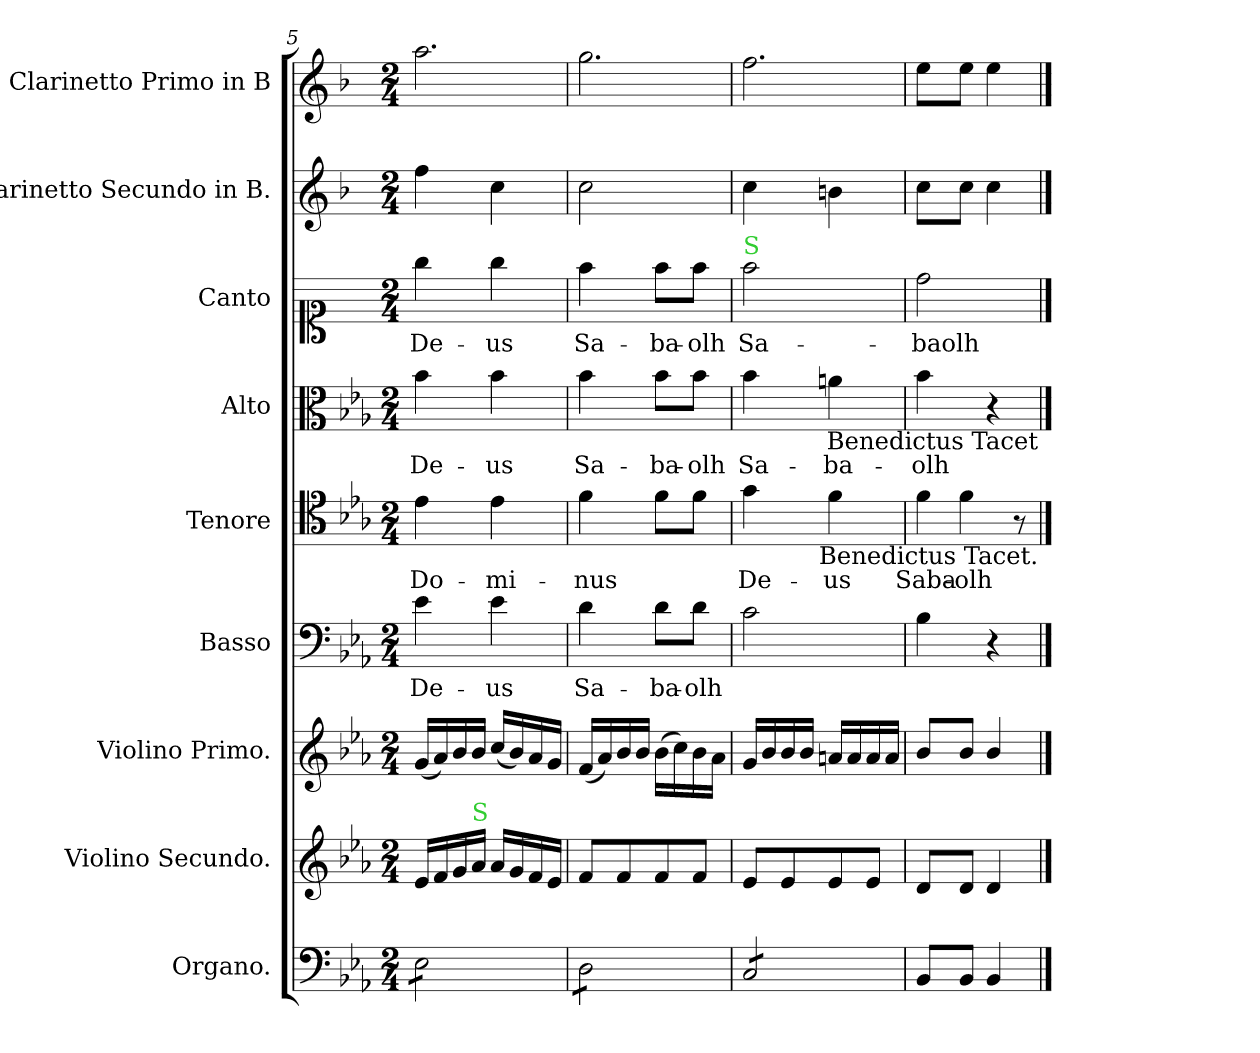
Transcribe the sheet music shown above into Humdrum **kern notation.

**kern	**kern	**kern	**kern	**text	**kern	**text	**kern	**text	**kern	**text	**kern	**kern
*part9	*part8	*part7	*part6	*part6	*part5	*part5	*part4	*part4	*part3	*part3	*part2	*part1
*staff9	*staff8	*staff7	*staff6	*staff6	*staff5	*staff5	*staff4	*staff4	*staff3	*staff3	*staff2	*staff1
*I"Organo.	*I"Violino Secundo.	*I"Violino Primo.	*I"Basso	*	*I"Tenore	*	*I"Alto	*	*I"Canto	*	*I"Clarinetto Secundo in B.	*I"Clarinetto Primo in B
*I'org	*I'vl 2	*I'vl 1	*I'B	*	*I'T	*	*I'A	*	*	*	*I'cl 2	*I'cl 1
*clefF4	*clefG2	*clefG2	*clefF4	*	*clefC4	*	*clefC3	*	*clefC1	*	*clefG2	*clefG2
*	*	*	*	*	*	*	*	*	*	*	*ITrd1c2	*ITrd1c2
*k[b-e-a-]	*k[b-e-a-]	*k[b-e-a-]	*k[b-e-a-]	*	*k[b-e-a-]	*	*k[b-e-a-]	*	*k[]	*	*k[b-e-a-]	*k[b-e-a-]
*E-:	*E-:	*E-:	*E-:	*	*E-:	*	*E-:	*	*	*	*E-:	*E-:
*M2/4	*M2/4	*M2/4	*M2/4	*	*M2/4	*	*M2/4	*	*M2/4	*	*M2/4	*M2/4
=5	=5	=5	=5	=5	=5	=5	=5	=5	=5	=5	=5	=5
!	!	!	!	!	!	!	!	!	!	!	!	!LO:N:vis=2.
*tremolo	*	*	*	*	*	*	*	*	*	*	*	*
8E-\L	16e-/LL	(16g/LL	4e-\	De-	4e-\	Do-	4b-\	De-	4gg\	De-	4ee-\	2gg\
.	16f/	16a-/)	.	.	.	.	.	.	.	.	.	.
8E-\	16g/	16b-/	.	.	.	.	.	.	.	.	.	.
!	!LO:TX:a:color=limegreen:t=S	!	!	!	!	!	!	!	!	!	!	!
.	16a-/JJ	16b-/JJ	.	.	.	.	.	.	.	.	.	.
8E-\	16a-/LL	(16cc/LL	4e-\	-us	4e-\	-mi-	4b-\	-us	4gg\	-us	4b-\	.
.	16g/	16b-/)	.	.	.	.	.	.	.	.	.	.
8E-\J	16f/	16a-/	.	.	.	.	.	.	.	.	.	.
.	16e-/JJ	16g/JJ	.	.	.	.	.	.	.	.	.	.
=6	=6	=6	=6	=6	=6	=6	=6	=6	=6	=6	=6	=6
!	!	!	!	!	!	!	!	!	!	!	!	!LO:N:vis=2.
8D\L	8f/L	(16f/LL	4d\	Sa-	4f\	-nus	4b-\	Sa-	4ff\	Sa-	2b-\	2ff\
.	.	16a-/)	.	.	.	.	.	.	.	.	.	.
8D\	8f/	16b-/	.	.	.	.	.	.	.	.	.	.
.	.	16b-/JJ	.	.	.	.	.	.	.	.	.	.
8D\	8f/	(16b-\LL	8d\L	-ba-	8f\L	.	8b-\L	-ba-	8ff\L	-ba-	.	.
.	.	16cc\)	.	.	.	.	.	.	.	.	.	.
8D\J	8f/J	16b-\	8d\J	-olh	8f\J	.	8b-\J	-olh	8ff\J	-olh	.	.
.	.	16a-\JJ	.	.	.	.	.	.	.	.	.	.
=7	=7	=7	=7	=7	=7	=7	=7	=7	=7	=7	=7	=7
!	!	!	!	!	!	!	!	!	!LO:TX:a:color=limegreen:t=S	!	!	!
!	!	!	!	!	!	!	!	!LO:LY:i	!	!LO:LY:i	!	!LO:N:vis=2.
8C/L	8e-/L	16g/LL	2c\	.	4g\	De-	4b-\	Sa-	2ff\	Sa-	4b-\	2ee-\
.	.	16b-/	.	.	.	.	.	.	.	.	.	.
8C/	8e-/	16b-/	.	.	.	.	.	.	.	.	.	.
.	.	16b-/JJ	.	.	.	.	.	.	.	.	.	.
!	!	!	!	!	!	!	!	!LO:LY:i	!	!	!	!
8C/	8e-/	16an/LL	.	.	4f\	-us	4an\	-ba-	.	.	4an\	.
.	.	16a/	.	.	.	.	.	.	.	.	.	.
8C/J	8e-/J	16a/	.	.	.	.	.	.	.	.	.	.
*Xtremolo	*	*	*	*	*	*	*	*	*	*	*	*
.	.	16a/JJ	.	.	.	.	.	.	.	.	.	.
=8	=8	=8	=8	=8	=8	=8	=8	=8	=8	=8	=8	=8
!	!	!	!	!	!LO:N:vis=4	!	!	!LO:LY:i	!	!LO:LY:i	!	!
8BB-/L	8d/L	8b-/L	4B-\	.	8f\	Saba-	4b-\	-olh	2dd\	-baolh	8b-\L	8dd\L
8BB-/J	8d/J	8b-/J	.	.	4f\	-olh	.	.	.	.	8b-\J	8dd\J
4BB-/	4d/	4b-/	4r	.	.	.	4r	.	.	.	4b-\	4dd\
.	.	.	.	.	8r	.	.	.	.	.	.	.
!	!	!	!	!	!	!	!LO:TX:b:t=Benedictus Tacet	!	!	!	!	!
!	!	!	!	!	!LO:TX:b:t=Benedictus Tacet.	!	!	!	!	!	!	!
==	==	==	==	==	==	==	==	==	==	==	==	==
*-	*-	*-	*-	*-	*-	*-	*-	*-	*-	*-	*-	*-
